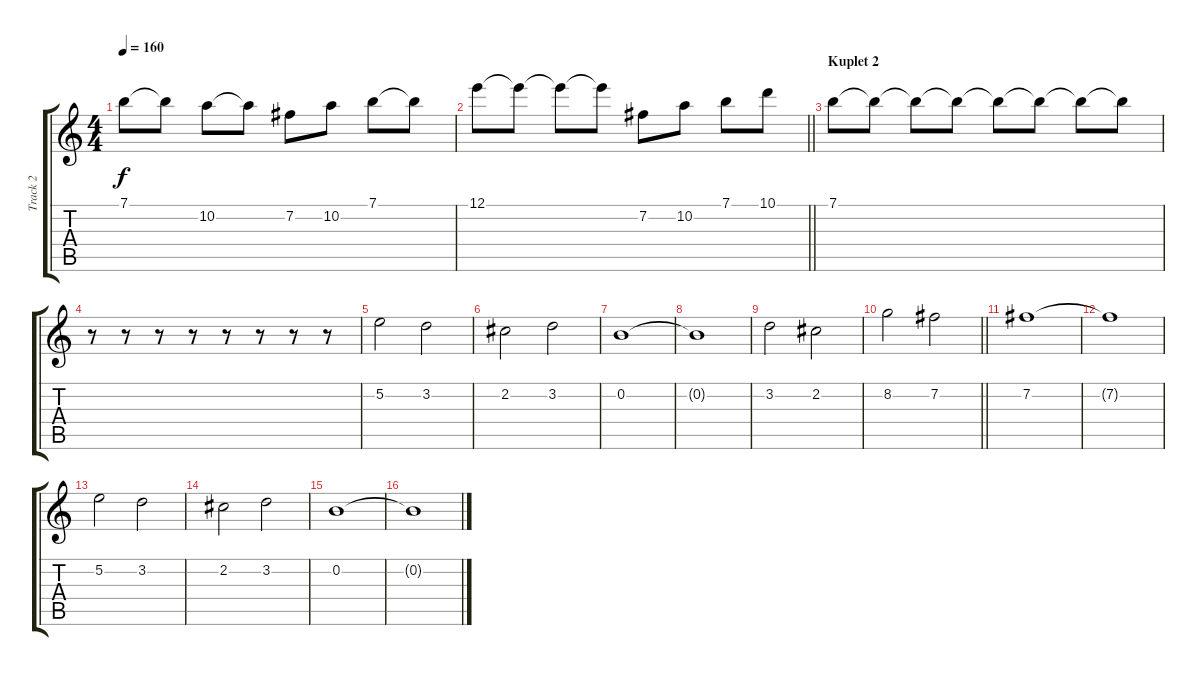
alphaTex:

\track ("Track 2" "Track 2") {instrument acousticguitarsteel}
\staff {score tabs}
\tuning (E4 B3 G3 D3 A2 E2) {hide}
\ts (4 4)
\tempo 160
\clef g2
\ks c
7.1.8{dy f} 7.1{t}.8 10.2.8 10.2{t}.8 7.2.8 10.2.8 7.1.8 7.1{t}.8 |
\barLineRight lightlight
12.1.8 12.1{t}.8 12.1{t}.8 12.1{t}.8 7.2.8 10.2.8 7.1.8 10.1.8 |
\section ("" "Kuplet 2")
7.1.8 7.1{t}.8 7.1{t}.8 7.1{t}.8 7.1{t}.8 7.1{t}.8 7.1{t}.8 7.1{t}.8 |
r.8 r.8 r.8 r.8 r.8 r.8 r.8 r.8 |
5.2.2 3.2.2 |
2.2.2 3.2.2 |
0.2.1 |
0.2{t}.1 |
3.2.2 2.2.2 |
\barLineRight lightlight
8.2.2 7.2.2 |
7.2.1 |
7.2{t}.1 |
5.2.2 3.2.2 |
2.2.2 3.2.2 |
0.2.1 |
0.2{t}.1
